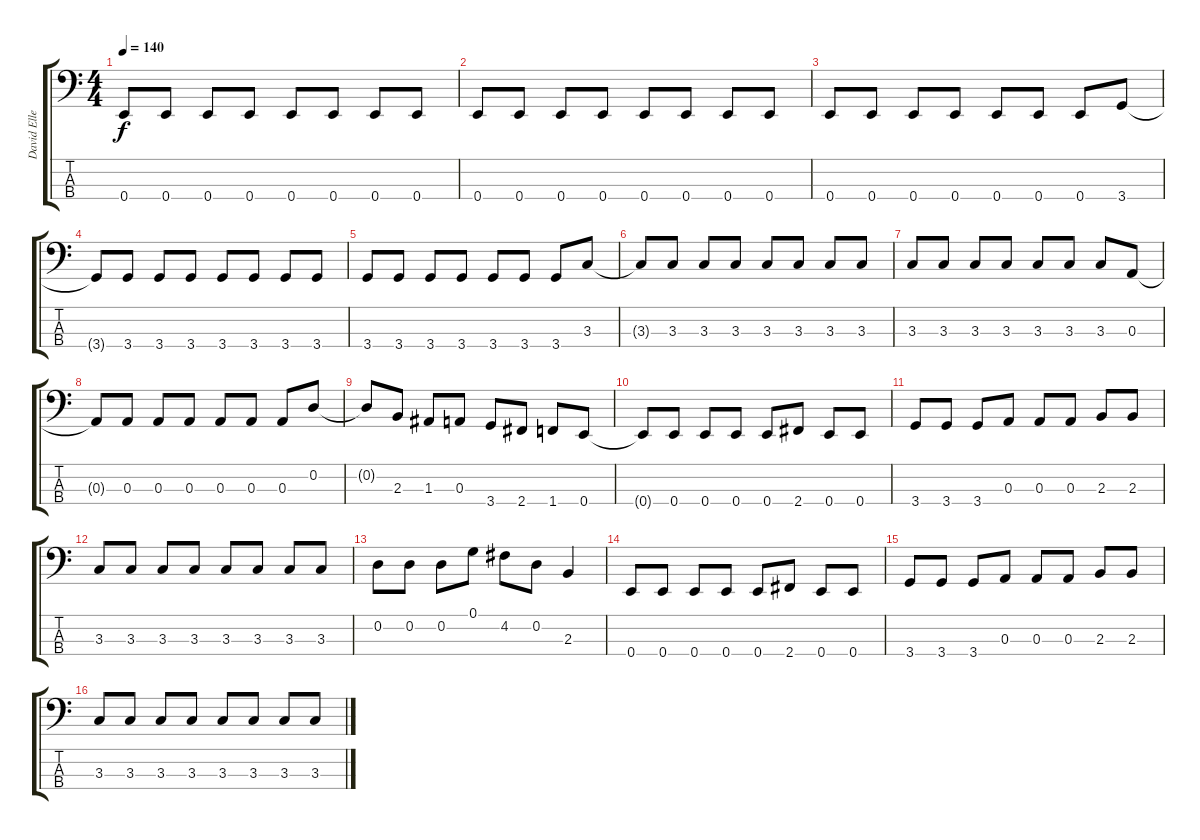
\track ("David Ellefson" "David Elle") {instrument acousticguitarnylon}
\staff {score tabs}
\tuning (G2 D2 A1 E1) {hide}
\ts (4 4)
\tempo 140
\clef f4
\ks c
0.4.8{dy f} 0.4.8 0.4.8 0.4.8 0.4.8 0.4.8 0.4.8 0.4.8 |
0.4.8 0.4.8 0.4.8 0.4.8 0.4.8 0.4.8 0.4.8 0.4.8 |
0.4.8 0.4.8 0.4.8 0.4.8 0.4.8 0.4.8 0.4.8 3.4.8 |
3.4{t}.8 3.4.8 3.4.8 3.4.8 3.4.8 3.4.8 3.4.8 3.4.8 |
3.4.8 3.4.8 3.4.8 3.4.8 3.4.8 3.4.8 3.4.8 3.3.8 |
3.3{t}.8 3.3.8 3.3.8 3.3.8 3.3.8 3.3.8 3.3.8 3.3.8 |
3.3.8 3.3.8 3.3.8 3.3.8 3.3.8 3.3.8 3.3.8 0.3.8 |
0.3{t}.8 0.3.8 0.3.8 0.3.8 0.3.8 0.3.8 0.3.8 0.2.8 |
0.2{t}.8 2.3.8 1.3.8 0.3.8 3.4.8 2.4.8 1.4.8 0.4.8 |
0.4{t}.8 0.4.8 0.4.8 0.4.8 0.4.8 2.4.8 0.4.8 0.4.8 |
3.4.8 3.4.8 3.4.8 0.3.8 0.3.8 0.3.8 2.3.8 2.3.8 |
3.3.8 3.3.8 3.3.8 3.3.8 3.3.8 3.3.8 3.3.8 3.3.8 |
0.2.8 0.2.8 0.2.8 0.1.8 4.2.8 0.2.8 2.3.4 |
0.4.8 0.4.8 0.4.8 0.4.8 0.4.8 2.4.8 0.4.8 0.4.8 |
3.4.8 3.4.8 3.4.8 0.3.8 0.3.8 0.3.8 2.3.8 2.3.8 |
3.3.8 3.3.8 3.3.8 3.3.8 3.3.8 3.3.8 3.3.8 3.3.8
